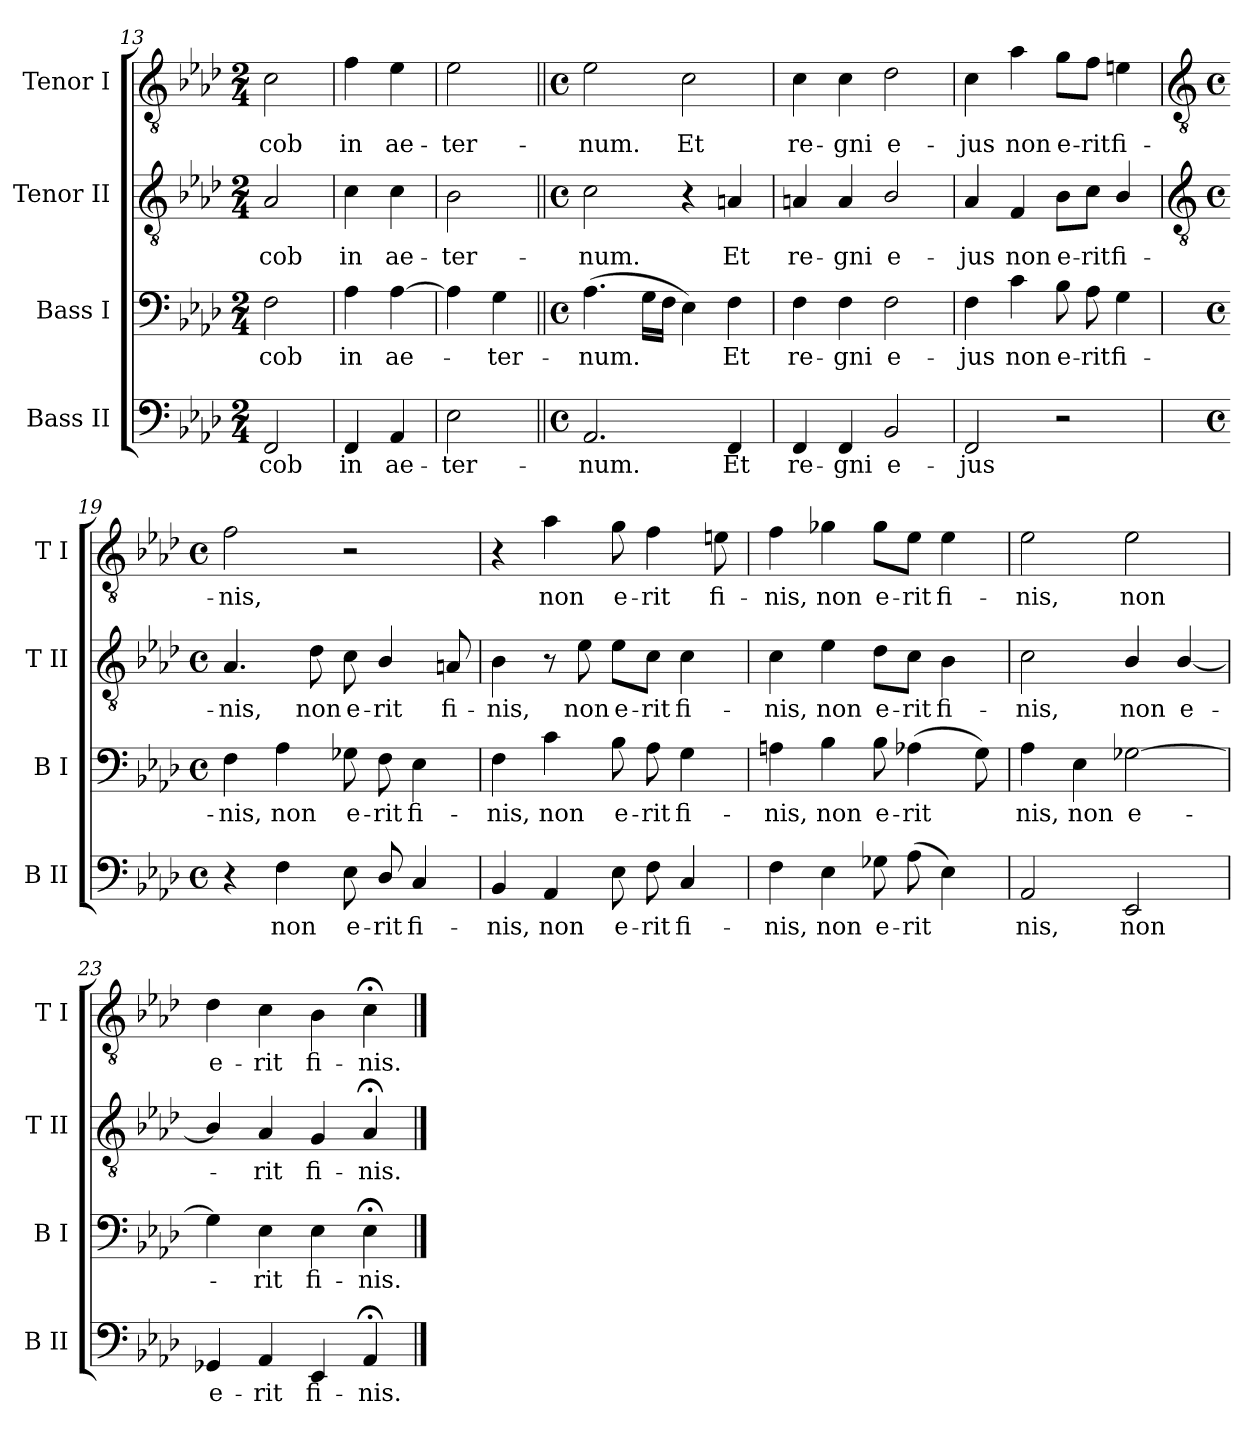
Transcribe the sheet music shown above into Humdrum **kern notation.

**kern	**text	**kern	**text	**kern	**text	**kern	**text
*part4	*part4	*part3	*part3	*part2	*part2	*part1	*part1
*staff4	*staff4	*staff3	*staff3	*staff2	*staff2	*staff1	*staff1
*I"Bass II	*	*I"Bass I	*	*I"Tenor II	*	*I"Tenor I	*
*I'B II	*	*I'B I	*	*I'T II	*	*I'T I	*
*clefF4	*	*clefF4	*	*clefGv2	*	*clefGv2	*
*k[b-e-a-d-]	*	*k[b-e-a-d-]	*	*k[b-e-a-d-]	*	*k[b-e-a-d-]	*
*A-:	*	*A-:	*	*A-:	*	*A-:	*
*M2/4	*	*M2/4	*	*M2/4	*	*M2/4	*
=13	=13	=13	=13	=13	=13	=13	=13
!	!LO:LY:b	!	!LO:LY:b	!	!LO:LY:b	!	!LO:LY:b
2FF	-cob	2F	-cob	2A-	-cob	2c	-cob
=14	=14	=14	=14	=14	=14	=14	=14
!	!LO:LY:b	!	!LO:LY:b	!	!LO:LY:b	!	!LO:LY:b
4FF	in	4A-	in	4c	in	4f	in
!	!LO:LY:b	!	!LO:LY:b	!	!LO:LY:b	!	!LO:LY:b
4AA-	ae-	[4A-	ae-	4c	ae-	4e-	ae-
=15	=15	=15	=15	=15	=15	=15	=15
!	!LO:LY:b	!	!	!	!LO:LY:b	!	!LO:LY:b
2E-	-ter-	4A-]	.	2B-	-ter-	2e-	-ter-
!	!	!	!LO:LY:b	!	!	!	!
.	.	4G	ter-	.	.	.	.
=16||	=16||	=16||	=16||	=16||	=16||	=16||	=16||
*M4/4	*	*M4/4	*	*M4/4	*	*M4/4	*
*met(c)	*	*met(c)	*	*met(c)	*	*met(c)	*
!	!LO:LY:b	!	!LO:LY:b	!	!LO:LY:b	!	!LO:LY:b
2.AA-	-num.	(>4.A-	-num.	2c	-num.	2e-	-num.
.	.	16GLL	.	.	.	.	.
.	.	16FJJ	.	.	.	.	.
!	!	!	!	!	!	!	!LO:LY:b
.	.	4E-)	.	4r	.	2c	Et
!	!LO:LY:b	!	!LO:LY:b	!	!LO:LY:b	!	!
4FF	Et	4F	Et	4An	Et	.	.
=17	=17	=17	=17	=17	=17	=17	=17
!	!LO:LY:b	!	!LO:LY:b	!	!LO:LY:b	!	!LO:LY:b
4FF	re-	4F	re-	4An	re-	4c	re-
!	!LO:LY:b	!	!LO:LY:b	!	!LO:LY:b	!	!LO:LY:b
4FF	-gni	4F	-gni	4A	-gni	4c	-gni
!	!LO:LY:b	!	!LO:LY:b	!	!LO:LY:b	!	!LO:LY:b
2BB-	e-	2F	e-	2B-/	e-	2d-	e-
=18	=18	=18	=18	=18	=18	=18	=18
!	!LO:LY:b	!	!LO:LY:b	!	!LO:LY:b	!	!LO:LY:b
2FF	-jus	4F	-jus	4A-	-jus	4c	-jus
!	!	!	!LO:LY:b	!	!LO:LY:b	!	!LO:LY:b
.	.	4c	non	4F	non	4a-	non
!	!	!	!LO:LY:b	!	!LO:LY:b	!	!LO:LY:b
2r	.	8B-	e-	8B-\L	e-	8g\L	e-
!	!	!	!LO:LY:b	!	!LO:LY:b	!	!LO:LY:b
.	.	8A-	-rit	8c\J	-rit	8f\J	-rit
!	!	!	!LO:LY:b	!	!LO:LY:b	!	!LO:LY:b
.	.	4G	fi-	4B-/	fi-	4en	fi-
!!LO:LB:g=z
=19	=19	=19	=19	=19	=19	=19	=19
*	*	*	*	*clefGv2	*	*clefGv2	*
*M4/4	*	*M4/4	*	*M4/4	*	*M4/4	*
*met(c)	*	*met(c)	*	*met(c)	*	*met(c)	*
!	!	!	!LO:LY:b	!	!LO:LY:b	!	!LO:LY:b
4r	.	4F	-nis,	4.A-	-nis,	2f	-nis,
!	!LO:LY:b	!	!LO:LY:b	!	!	!	!
4F	non	4A-	non	.	.	.	.
!	!	!	!	!	!LO:LY:b	!	!
.	.	.	.	8d-	non	.	.
!	!LO:LY:b	!	!LO:LY:b	!	!LO:LY:b	!	!
8E-	e-	8G-X	e-	8c	e-	2r	.
!	!LO:LY:b	!	!LO:LY:b	!	!LO:LY:b	!	!
8D-/	-rit	8F	-rit	4B-/	-rit	.	.
!	!LO:LY:b	!	!LO:LY:b	!	!	!	!
4C	fi-	4E-	fi-	.	.	.	.
!	!	!	!	!	!LO:LY:b	!	!
.	.	.	.	8An	fi-	.	.
=20	=20	=20	=20	=20	=20	=20	=20
!	!LO:LY:b	!	!LO:LY:b	!	!LO:LY:b	!	!
4BB-	-nis,	4F	-nis,	4B-	-nis,	4r	.
!	!LO:LY:b	!	!LO:LY:b	!	!	!	!LO:LY:b
4AA-	non	4c	non	8r	.	4a-	non
!	!	!	!	!	!LO:LY:b	!	!
.	.	.	.	8e-	non	.	.
!	!LO:LY:b	!	!LO:LY:b	!	!LO:LY:b	!	!LO:LY:b
8E-	e-	8B-	e-	8e-\L	e-	8g	e-
!	!LO:LY:b	!	!LO:LY:b	!	!LO:LY:b	!	!LO:LY:b
8F	-rit	8A-	-rit	8c\J	-rit	4f	-rit
!	!LO:LY:b	!	!LO:LY:b	!	!LO:LY:b	!	!
4C	fi-	4G	fi-	4c	fi-	.	.
!	!	!	!	!	!	!	!LO:LY:b
.	.	.	.	.	.	8en	fi-
=21	=21	=21	=21	=21	=21	=21	=21
!	!LO:LY:b	!	!LO:LY:b	!	!LO:LY:b	!	!LO:LY:b
4F	-nis,	4An	-nis,	4c	-nis,	4f	-nis,
!	!LO:LY:b	!	!LO:LY:b	!	!LO:LY:b	!	!LO:LY:b
4E-	non	4B-	non	4e-	non	4g-X	non
!	!LO:LY:b	!	!LO:LY:b	!	!LO:LY:b	!	!LO:LY:b
8G-X	e-	8B-	e-	8d-\L	e-	8g-\L	e-
!	!LO:LY:b	!	!LO:LY:b	!	!LO:LY:b	!	!LO:LY:b
(>8A-L	-rit	(>4A-X	-rit	8c\J	-rit	8e-\J	-rit
!	!	!	!	!	!LO:LY:b	!	!LO:LY:b
4E-)	.	.	.	4B-	fi-	4e-	fi-
.	.	8G)	.	.	.	.	.
=22	=22	=22	=22	=22	=22	=22	=22
!	!LO:LY:b	!	!LO:LY:b	!	!LO:LY:b	!	!LO:LY:b
2AA-	nis,	4A-	nis,	2c	-nis,	2e-	-nis,
!	!	!	!LO:LY:b	!	!	!	!
.	.	4E-	non	.	.	.	.
!	!LO:LY:b	!	!LO:LY:b	!	!LO:LY:b	!	!LO:LY:b
2EE-	non	[2G-X	e-	4B-/	non	2e-	non
!	!	!	!	!	!LO:LY:b	!	!
.	.	.	.	[4B-/	e-	.	.
=23	=23	=23	=23	=23	=23	=23	=23
!	!LO:LY:b	!	!	!	!	!	!LO:LY:b
4GG-X	e-	4G-]	.	4B-/]	.	4d-	e-
!	!LO:LY:b	!	!LO:LY:b	!	!LO:LY:b	!	!LO:LY:b
4AA-	-rit	4E-	rit	4A-	rit	4c	-rit
!	!LO:LY:b	!	!LO:LY:b	!	!LO:LY:b	!	!LO:LY:b
4EE-	fi-	4E-	fi-	4G	fi-	4B-	fi-
!	!LO:LY:b	!	!LO:LY:b	!	!LO:LY:b	!	!LO:LY:b
4AA-;<	-nis.	4E-;<	-nis.	4A-;<	-nis.	4c;<	-nis.
==	==	==	==	==	==	==	==
*-	*-	*-	*-	*-	*-	*-	*-
